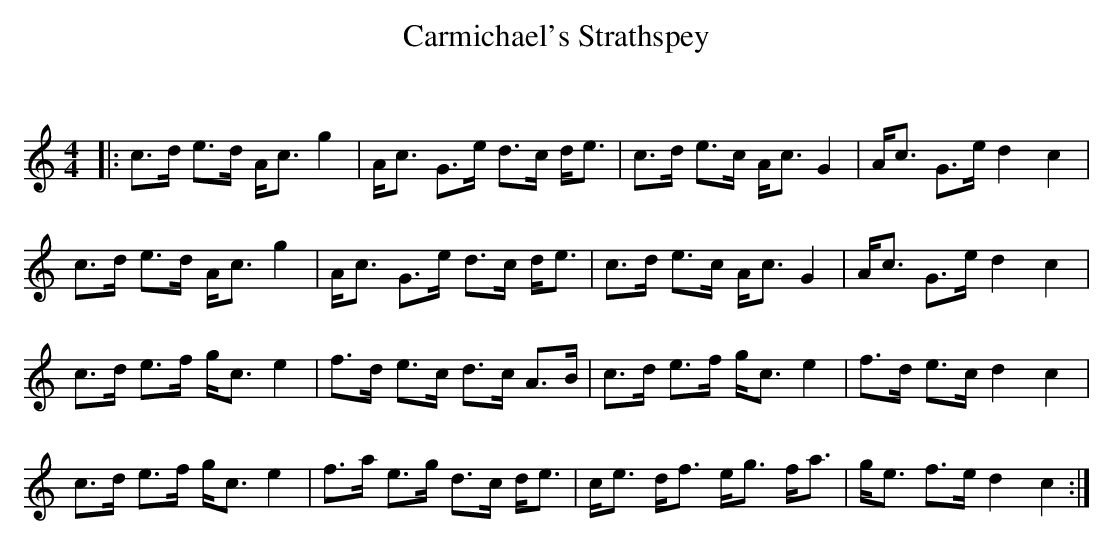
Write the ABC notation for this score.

X:1
T: Carmichael's Strathspey
C:
Q: 128
K:C
M:4/4
L:1/16
|:c3d e3d Ac3 g4|Ac3 G3e d3c de3|c3d e3c Ac3 G4|Ac3 G3e d4c4|
c3d e3d Ac3 g4|Ac3 G3e d3c de3|c3d e3c Ac3 G4|Ac3 G3e d4c4|
c3d e3f gc3 e4|f3d e3c d3c A3B|c3d e3f gc3 e4|f3d e3c d4c4|
c3d e3f gc3 e4|f3a e3g d3c de3|ce3 df3 eg3 fa3|ge3 f3e d4c4:|
